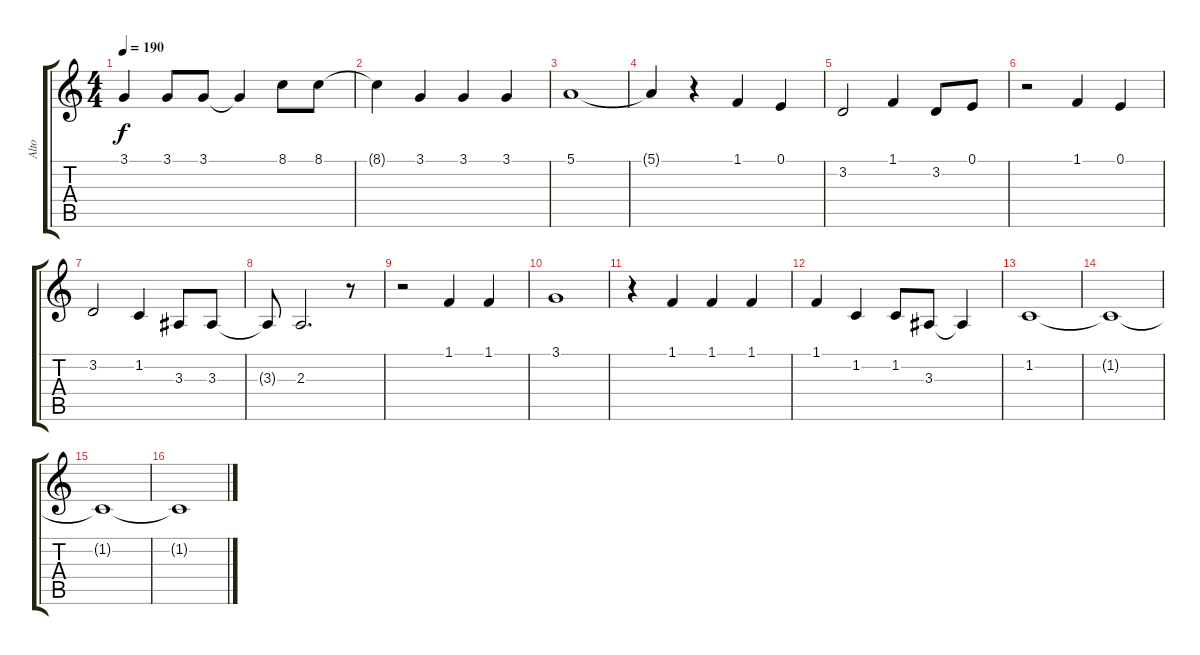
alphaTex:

\track ("Alto" "Alto") {instrument voiceoohs}
\staff {score tabs}
\tuning (E4 B3 G3 D3 A2 E2) {hide}
\ts (4 4)
\tempo 190
\clef g2
\ks c
3.1.4{dy f} 3.1.8 3.1.8 3.1{t}.4 8.1.8 8.1.8 |
8.1{t}.4 3.1.4 3.1.4 3.1.4 |
5.1.1 |
5.1{t}.4 r.4 1.1.4 0.1.4 |
3.2.2 1.1.4 3.2.8 0.1.8 |
r.2 1.1.4 0.1.4 |
3.2.2 1.2.4 3.3.8 3.3.8 |
3.3{t}.8 2.3.2{d} r.8 |
r.2 1.1.4 1.1.4 |
3.1.1 |
r.4 1.1.4 1.1.4 1.1.4 |
1.1.4 1.2.4 1.2.8 3.3.8 3.3{t}.4 |
1.2.1 |
1.2{t}.1 |
1.2{t}.1 |
1.2{t}.1
